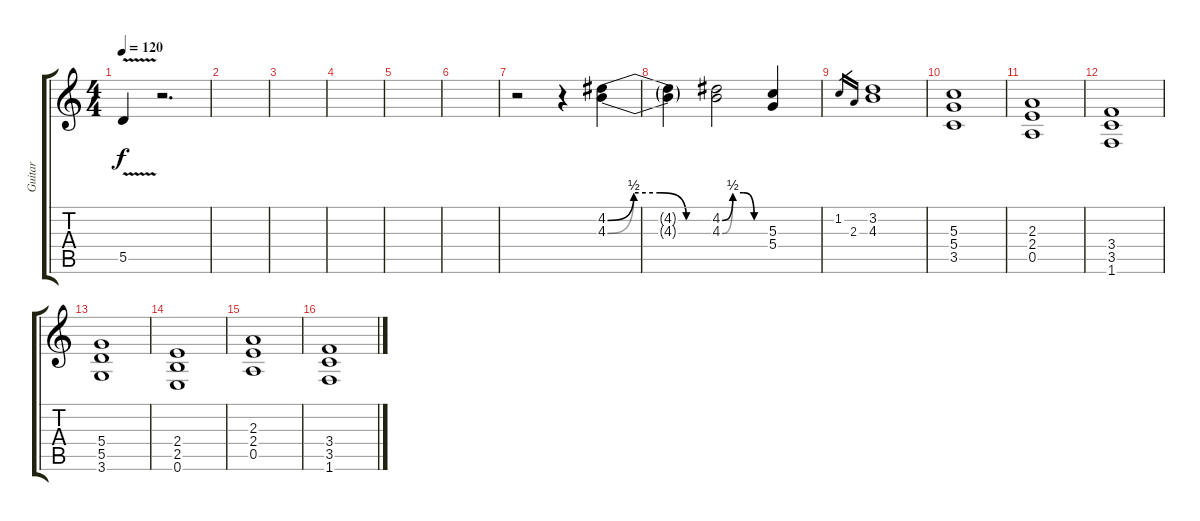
\track ("Guitar" "Guitar") {instrument overdrivenguitar}
\staff {score tabs}
\tuning (E4 B3 G3 D3 A2 E2) {hide}
\ts (4 4)
\tempo 120
\clef g2
\ks c
5.5{v}.4{dy f} r.2{d} |
|
|
|
|
|
r.2 r.4 (4.2{be (custom 0 0 15 2 30 2 45 0 60 0)} 4.3{be (custom 0 0 15 2 30 2 45 0 60 0)}).4 |
(4.2{t} 4.3{t}).4 (4.2{be (custom 0 0 15 2 30 2 45 0 60 0)} 4.3{be (custom 0 0 15 2 30 2 45 0 60 0)}).2 (5.3 5.4).4 |
1.2.16{gr} 2.3.16{gr} (3.2 4.3).1 |
(5.3 5.4 3.5).1 |
(2.3 2.4 0.5).1 |
(3.4 3.5 1.6).1 |
(5.4 5.5 3.6).1 |
(2.4 2.5 0.6).1 |
(2.3 2.4 0.5).1 |
(3.4 3.5 1.6).1
